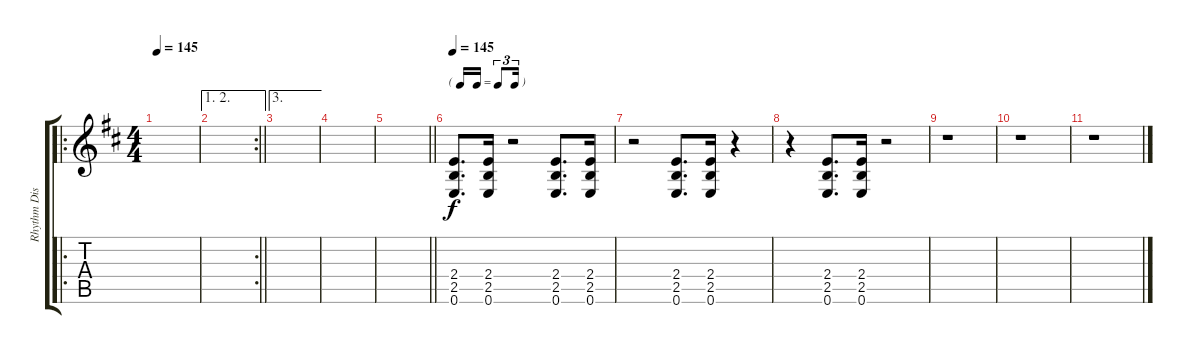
\track ("Rhythm Distorted" "Rhythm Dis") {instrument distortionguitar}
\staff {score tabs}
\tuning (E4 B3 G3 D3 A2 E2) {hide}
\ro
\ts (4 4)
\tempo 145
\clef g2
\ks d
|
\ae (1 2)
\rc 2
\barLineRight lightlight
|
\ae 3
|
|
\barLineRight lightlight
|
\tf triplet16th
\tempo 145
(2.4 2.5 0.6).8{d} (2.4 2.5 0.6).16 r.2 (2.4 2.5 0.6).8{d} (2.4 2.5 0.6).16 |
r.2 (2.4 2.5 0.6).8{d} (2.4 2.5 0.6).16 r.4 |
r.4 (2.4 2.5 0.6).8{d} (2.4 2.5 0.6).16 r.2 |
r.1 |
r.1 |
r.1
